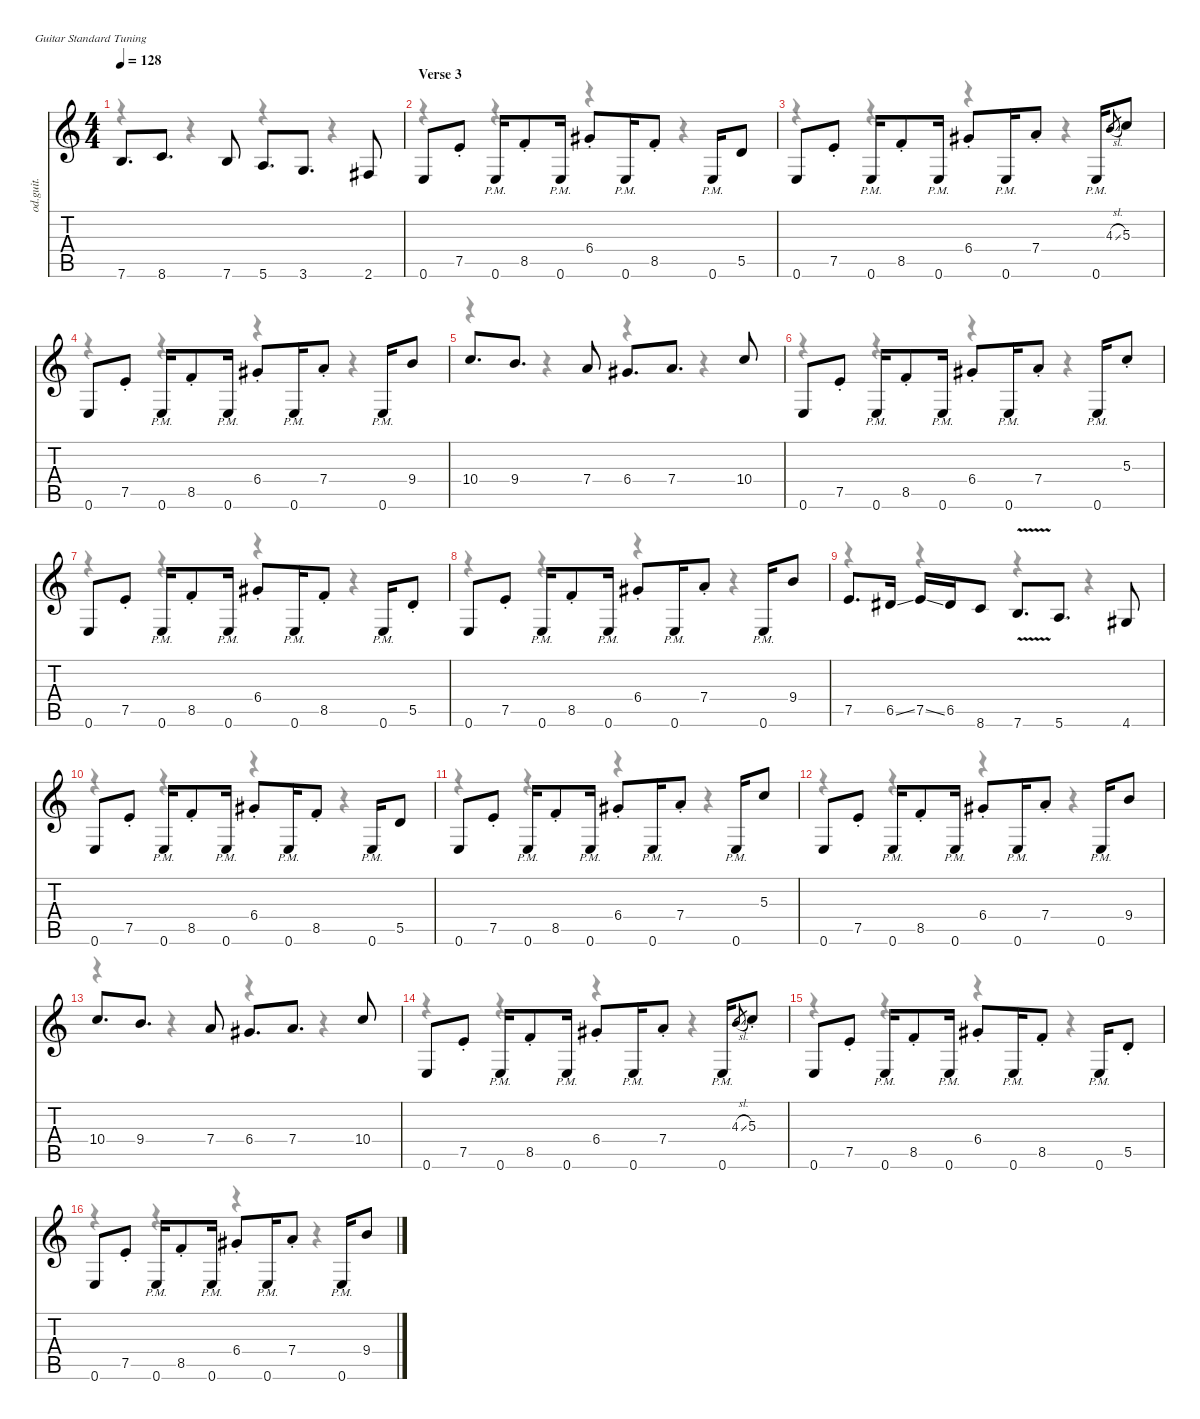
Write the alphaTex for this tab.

\defaultSystemsLayout 4
\hideDynamics
\bracketExtendMode nobrackets
\track ("Guitar 1" "od.guit.") {instrument overdrivenguitar}
\staff {score tabs}
\tuning (E4 B3 G3 D3 A2 E2)
\voice
\ts (4 4)
\tempo 128
\clef g2
\ks c
7.6.8{d dy f beam Up} 8.6.8{d beam Up} 7.6.8{beam Up} 5.6.8{d beam Up} 3.6.8{d beam Up} 2.6{acc #}.8{beam Up} |
\section ("" "Verse 3")
0.6.8{beam Up} 7.5{st}.8{beam Up} 0.6{pm}.16{beam Up} 8.5{st}.8{beam Up} 0.6{pm}.16{beam Up} 6.4{st acc #}.8{beam Up} 0.6{pm}.16{beam Up} 8.5{st}.8{beam Up} 0.6{pm}.16{beam Up} 5.5.8{beam Up} |
0.6.8{beam Up} 7.5{st}.8{beam Up} 0.6{pm}.16{beam Up} 8.5{st}.8{beam Up} 0.6{pm}.16{beam Up} 6.4{st acc #}.8{beam Up} 0.6{pm}.16{beam Up} 7.4{st}.8{beam Up} 0.6{pm}.16{beam Up} 4.3{sl}.8{gr dy mf beam Up} 5.3.8{dy f beam Up} |
0.6.8{beam Up} 7.5{st}.8{beam Up} 0.6{pm}.16{beam Up} 8.5{st}.8{beam Up} 0.6{pm}.16{beam Up} 6.4{st acc #}.8{beam Up} 0.6{pm}.16{beam Up} 7.4{st}.8{beam Up} 0.6{pm}.16{beam Up} 9.4.8{beam Up} |
10.4.8{d beam Up} 9.4.8{d beam Up} 7.4.8{beam Up} 6.4{acc #}.8{d beam Up} 7.4.8{d beam Up} 10.4.8{beam Up} |
0.6.8{beam Up} 7.5{st}.8{beam Up} 0.6{pm}.16{beam Up} 8.5{st}.8{beam Up} 0.6{pm}.16{beam Up} 6.4{st acc #}.8{beam Up} 0.6{pm}.16{beam Up} 7.4{st}.8{beam Up} 0.6{pm}.16{beam Up} 5.3{st}.8{beam Up} |
0.6.8{beam Up} 7.5{st}.8{beam Up} 0.6{pm}.16{beam Up} 8.5{st}.8{beam Up} 0.6{pm}.16{beam Up} 6.4{st acc #}.8{beam Up} 0.6{pm}.16{beam Up} 8.5{st}.8{beam Up} 0.6{pm}.16{beam Up} 5.5{st}.8{beam Up} |
0.6.8{beam Up} 7.5{st}.8{beam Up} 0.6{pm}.16{beam Up} 8.5{st}.8{beam Up} 0.6{pm}.16{beam Up} 6.4{st acc #}.8{beam Up} 0.6{pm}.16{beam Up} 7.4{st}.8{beam Up} 0.6{pm}.16{beam Up} 9.4.8{beam Up} |
7.5.8{d beam Up} 6.5{ss acc #}.16{beam Up} 7.5{ss}.16{beam Up} 6.5{acc #}.16{beam Up} 8.6.8{beam Up} 7.6{v}.8{d beam Up} 5.6.8{d beam Up} 4.6{acc #}.8{beam Up} |
0.6.8{beam Up} 7.5{st}.8{beam Up} 0.6{pm}.16{beam Up} 8.5{st}.8{beam Up} 0.6{pm}.16{beam Up} 6.4{st acc #}.8{beam Up} 0.6{pm}.16{beam Up} 8.5{st}.8{beam Up} 0.6{pm}.16{beam Up} 5.5.8{beam Up} |
0.6.8{beam Up} 7.5{st}.8{beam Up} 0.6{pm}.16{beam Up} 8.5{st}.8{beam Up} 0.6{pm}.16{beam Up} 6.4{st acc #}.8{beam Up} 0.6{pm}.16{beam Up} 7.4{st}.8{beam Up} 0.6{pm}.16{beam Up} 5.3.8{beam Up} |
0.6.8{beam Up} 7.5{st}.8{beam Up} 0.6{pm}.16{beam Up} 8.5{st}.8{beam Up} 0.6{pm}.16{beam Up} 6.4{st acc #}.8{beam Up} 0.6{pm}.16{beam Up} 7.4{st}.8{beam Up} 0.6{pm}.16{beam Up} 9.4.8{beam Up} |
10.4.8{d beam Up} 9.4.8{d beam Up} 7.4.8{beam Up} 6.4{acc #}.8{d beam Up} 7.4.8{d beam Up} 10.4.8{beam Up} |
0.6.8{beam Up} 7.5{st}.8{beam Up} 0.6{pm}.16{beam Up} 8.5{st}.8{beam Up} 0.6{pm}.16{beam Up} 6.4{st acc #}.8{beam Up} 0.6{pm}.16{beam Up} 7.4{st}.8{beam Up} 0.6{pm}.16{beam Up} 4.3{sl}.8{gr dy mf beam Up} 5.3{st}.8{dy f beam Up} |
0.6.8{beam Up} 7.5{st}.8{beam Up} 0.6{pm}.16{beam Up} 8.5{st}.8{beam Up} 0.6{pm}.16{beam Up} 6.4{st acc #}.8{beam Up} 0.6{pm}.16{beam Up} 8.5{st}.8{beam Up} 0.6{pm}.16{beam Up} 5.5{st}.8{beam Up} |
0.6.8{beam Up} 7.5{st}.8{beam Up} 0.6{pm}.16{beam Up} 8.5{st}.8{beam Up} 0.6{pm}.16{beam Up} 6.4{st acc #}.8{beam Up} 0.6{pm}.16{beam Up} 7.4{st}.8{beam Up} 0.6{pm}.16{beam Up} 9.4.8{beam Up}
\voice
\clef g2
\ottava regular
\simile none
\ks c
r.4{dy mf beam Down} r.4{beam Down} r.4{beam Down} r.4{beam Down} |
r.4{beam Down} r.4{beam Down} r.4{beam Down} r.4{beam Down} |
r.4{beam Down} r.4{beam Down} r.4{beam Down} r.4{beam Down} |
r.4{beam Down} r.4{beam Down} r.4{beam Down} r.4{beam Down} |
r.4{beam Down} r.4{beam Down} r.4{beam Down} r.4{beam Down} |
r.4{beam Down} r.4{beam Down} r.4{beam Down} r.4{beam Down} |
r.4{beam Down} r.4{beam Down} r.4{beam Down} r.4{beam Down} |
r.4{beam Down} r.4{beam Down} r.4{beam Down} r.4{beam Down} |
r.4{beam Down} r.4{beam Down} r.4{beam Down} r.4{beam Down} |
r.4{beam Down} r.4{beam Down} r.4{beam Down} r.4{beam Down} |
r.4{beam Down} r.4{beam Down} r.4{beam Down} r.4{beam Down} |
r.4{beam Down} r.4{beam Down} r.4{beam Down} r.4{beam Down} |
r.4{beam Down} r.4{beam Down} r.4{beam Down} r.4{beam Down} |
r.4{beam Down} r.4{beam Down} r.4{beam Down} r.4{beam Down} |
r.4{beam Down} r.4{beam Down} r.4{beam Down} r.4{beam Down} |
r.4{beam Down} r.4{beam Down} r.4{beam Down} r.4{beam Down}
